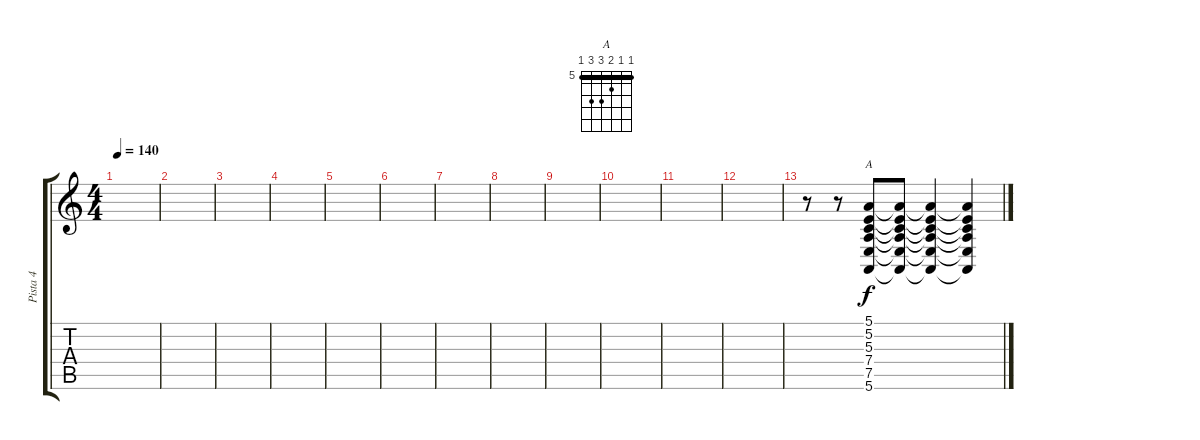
\track ("Pista 4" "Pista 4") {instrument lead2sawtooth}
\staff {score tabs}
\tuning (E4 B3 G3 D3 A2 E2) {hide}
\chord ("A" 5 5 6 7 7 5) {firstfret 5 barre 5}
\ts (4 4)
\tempo 140
\clef g2
\ks c
|
|
|
|
|
|
|
|
|
|
|
|
r.8 r.8 (5.1 5.2 5.3 7.4 7.5 5.6).8{ch "A"} (5.1{t} 5.2{t} 5.3{t} 7.4{t} 7.5{t} 5.6{t}).8{dy f} (5.1{t} 5.2{t} 5.3{t} 7.4{t} 7.5{t} 5.6{t}).4 (5.1{t} 5.2{t} 5.3{t} 7.4{t} 7.5{t} 5.6{t}).4
